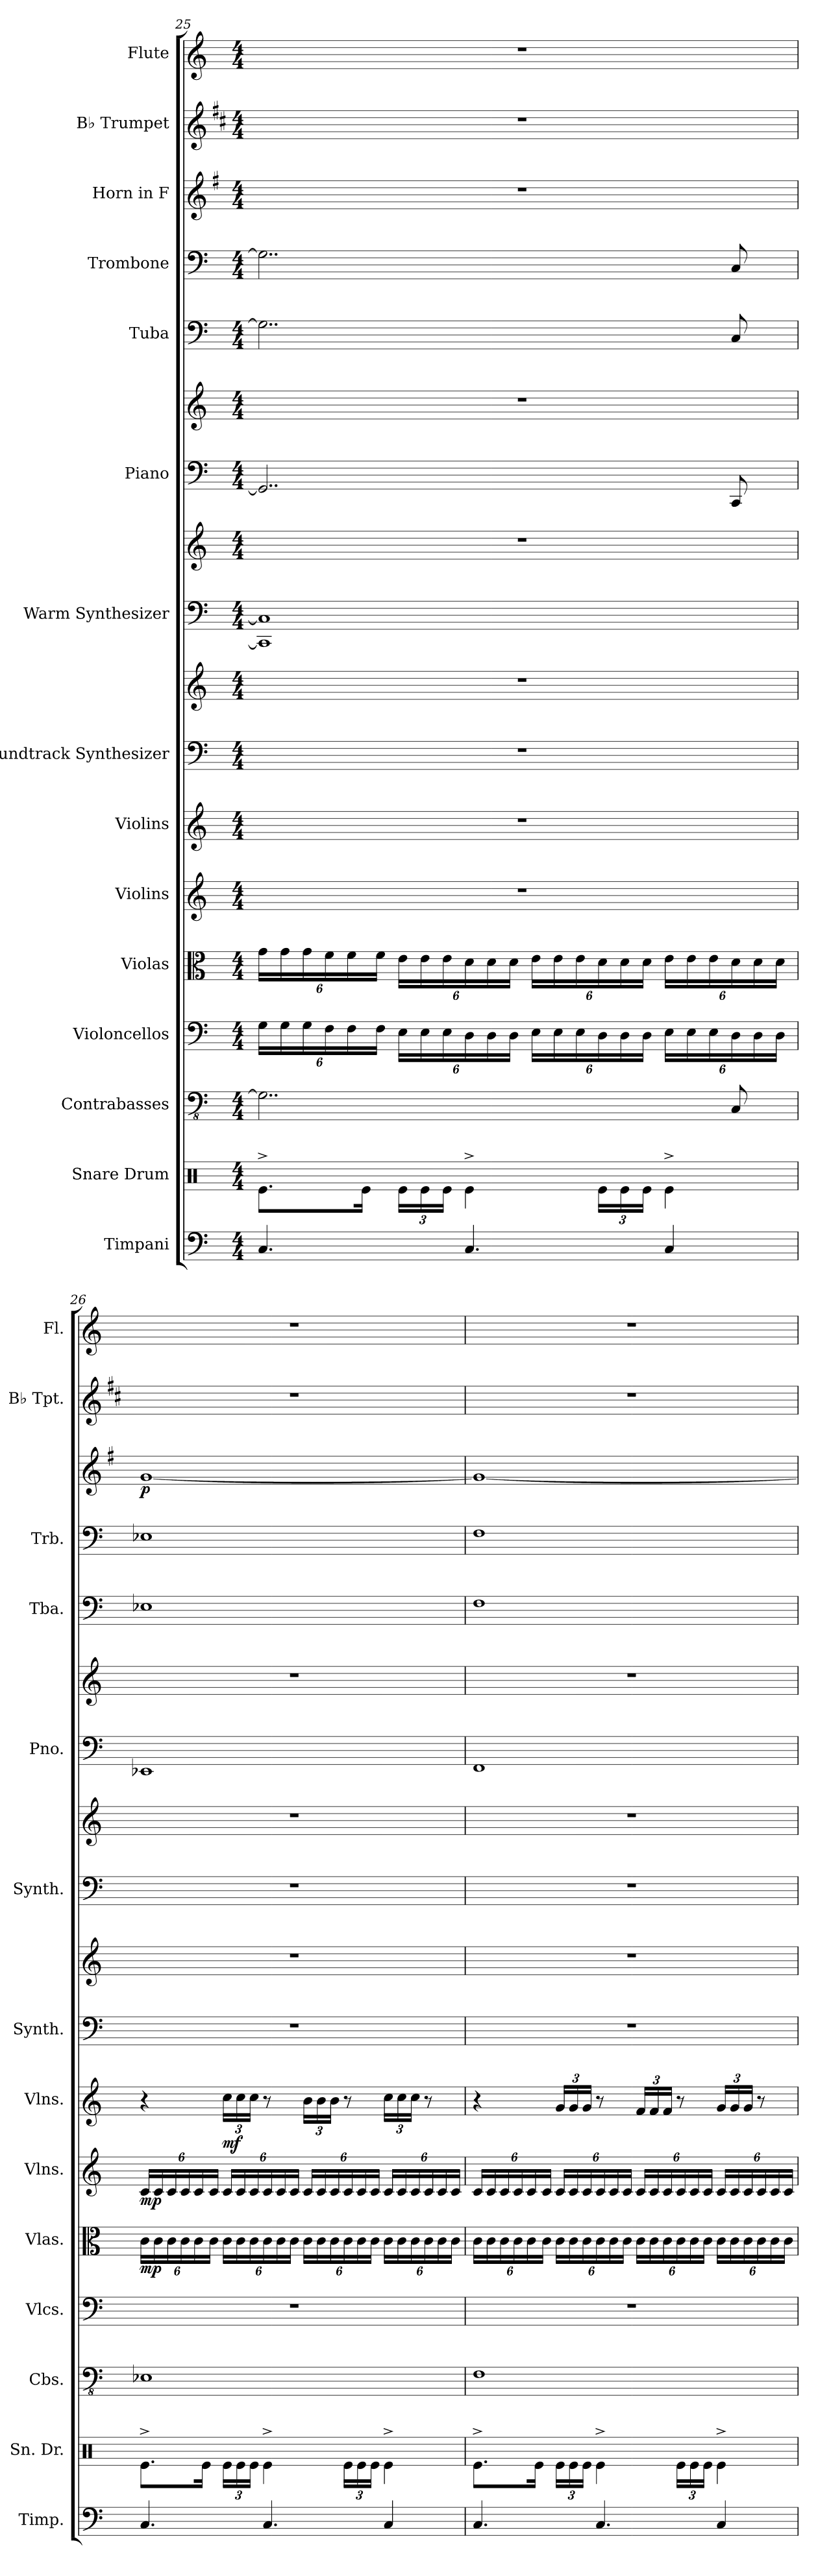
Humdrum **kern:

**kern	**kern	**kern	**kern	**kern	**dynam	**kern	**dynam	**kern	**dynam	**kern	**kern	**kern	**kern	**kern	**kern	**kern	**kern	**kern	**dynam	**kern	**kern
*part15	*part14	*part13	*part12	*part11	*part11	*part10	*part10	*part9	*part9	*part8	*part8	*part7	*part7	*part6	*part6	*part5	*part4	*part3	*part3	*part2	*part1
*staff18	*staff17	*staff16	*staff15	*staff14	*staff14	*staff13	*staff13	*staff12	*staff12	*staff11	*staff10	*staff9	*staff8	*staff7	*staff6	*staff5	*staff4	*staff3	*staff3	*staff2	*staff1
*I"Timpani	*I"Snare Drum	*I"Contrabasses	*I"Violoncellos	*I"Violas	*	*I"Violins	*	*I"Violins	*	*I"Soundtrack Synthesizer	*	*I"Warm Synthesizer	*	*I"Piano	*	*I"Tuba	*I"Trombone	*I"Horn in F	*	*I"B♭ Trumpet	*I"Flute
*I'Timp.	*I'Sn. Dr.	*I'Cbs.	*I'Vlcs.	*I'Vlas.	*	*I'Vlns.	*	*I'Vlns.	*	*I'Synth.	*	*I'Synth.	*	*I'Pno.	*	*I'Tba.	*I'Trb.	*	*	*I'B♭ Tpt.	*I'Fl.
!!LO:PB:g=z
*clefF4	*clefX	*clefFv4	*clefF4	*clefC3	*	*clefG2	*	*clefG2	*	*clefF4	*clefG2	*clefF4	*clefG2	*clefF4	*clefG2	*clefF4	*clefF4	*clefG2	*	*clefG2	*clefG2
*	*	*	*	*	*	*	*	*	*	*	*	*	*	*	*	*	*	*ITrd4c7	*	*ITrd1c2	*
*k[]	*k[]	*k[]	*k[]	*k[]	*	*k[]	*	*k[]	*	*k[]	*k[]	*k[]	*k[]	*k[]	*k[]	*k[]	*k[]	*k[]	*	*k[]	*k[]
*M4/4	*M4/4	*M4/4	*M4/4	*M4/4	*	*M4/4	*	*M4/4	*	*M4/4	*M4/4	*M4/4	*M4/4	*M4/4	*M4/4	*M4/4	*M4/4	*M4/4	*	*M4/4	*M4/4
*	*	*	*Xbrackettup	*Xbrackettup	*	*	*	*	*	*	*	*	*	*	*	*	*	*	*	*	*
=25	=25	=25	=25	=25	=25	=25	=25	=25	=25	=25	=25	=25	=25	=25	=25	=25	=25	=25	=25	=25	=25
4.C/	8.Re^\L	2..GG\]	24G\LL	24g\LL	.	1r	.	1r	.	1r	1r	1CC] 1C]	1r	2..GG/]	1r	2..G\]	2..G\]	1r	.	1r	1r
.	.	.	24G\	24g\	.	.	.	.	.	.	.	.	.	.	.	.	.	.	.	.	.
.	.	.	24G\	24g\	.	.	.	.	.	.	.	.	.	.	.	.	.	.	.	.	.
.	.	.	24F\	24f\	.	.	.	.	.	.	.	.	.	.	.	.	.	.	.	.	.
.	.	.	24F\	24f\	.	.	.	.	.	.	.	.	.	.	.	.	.	.	.	.	.
.	16Re\Jk	.	.	.	.	.	.	.	.	.	.	.	.	.	.	.	.	.	.	.	.
.	.	.	24F\JJ	24f\JJ	.	.	.	.	.	.	.	.	.	.	.	.	.	.	.	.	.
*	*Xbrackettup	*	*	*	*	*	*	*	*	*	*	*	*	*	*	*	*	*	*	*	*
.	24Re\LL	.	24E\LL	24e\LL	.	.	.	.	.	.	.	.	.	.	.	.	.	.	.	.	.
.	24Re\	.	24E\	24e\	.	.	.	.	.	.	.	.	.	.	.	.	.	.	.	.	.
.	24Re\JJ	.	24E\	24e\	.	.	.	.	.	.	.	.	.	.	.	.	.	.	.	.	.
4.C/	4Re^\	.	24D\	24d\	.	.	.	.	.	.	.	.	.	.	.	.	.	.	.	.	.
.	.	.	24D\	24d\	.	.	.	.	.	.	.	.	.	.	.	.	.	.	.	.	.
.	.	.	24D\JJ	24d\JJ	.	.	.	.	.	.	.	.	.	.	.	.	.	.	.	.	.
.	.	.	24E\LL	24e\LL	.	.	.	.	.	.	.	.	.	.	.	.	.	.	.	.	.
.	.	.	24E\	24e\	.	.	.	.	.	.	.	.	.	.	.	.	.	.	.	.	.
.	.	.	24E\	24e\	.	.	.	.	.	.	.	.	.	.	.	.	.	.	.	.	.
.	24Re\LL	.	24D\	24d\	.	.	.	.	.	.	.	.	.	.	.	.	.	.	.	.	.
.	24Re\	.	24D\	24d\	.	.	.	.	.	.	.	.	.	.	.	.	.	.	.	.	.
.	24Re\JJ	.	24D\JJ	24d\JJ	.	.	.	.	.	.	.	.	.	.	.	.	.	.	.	.	.
4C/	4Re^\	.	24E\LL	24e\LL	.	.	.	.	.	.	.	.	.	.	.	.	.	.	.	.	.
.	.	.	24E\	24e\	.	.	.	.	.	.	.	.	.	.	.	.	.	.	.	.	.
.	.	.	24E\	24e\	.	.	.	.	.	.	.	.	.	.	.	.	.	.	.	.	.
.	.	8CC/	24D\	24d\	.	.	.	.	.	.	.	.	.	8CC/	.	8C/	8C/	.	.	.	.
.	.	.	24D\	24d\	.	.	.	.	.	.	.	.	.	.	.	.	.	.	.	.	.
.	.	.	24D\JJ	24d\JJ	.	.	.	.	.	.	.	.	.	.	.	.	.	.	.	.	.
!!LO:PB:g=z
=26	=26	=26	=26	=26	=26	=26	=26	=26	=26	=26	=26	=26	=26	=26	=26	=26	=26	=26	=26	=26	=26
*	*	*	*	*	*	*Xbrackettup	*	*	*	*	*	*	*	*	*	*	*	*	*	*	*
!	!	!	!	!	!LO:DY:b	!	!LO:DY:b	!	!	!	!	!	!	!	!	!	!	!	!LO:DY:b	!	!
4.C/	8.Re^\L	1EE-X	1r	24c\LL	mp	24c/LL	mp	4r	.	1r	1r	1r	1r	1EE-X	1r	1E-X	1E-X	[1c	p	1r	1r
.	.	.	.	24c\	.	24c/	.	.	.	.	.	.	.	.	.	.	.	.	.	.	.
.	.	.	.	24c\	.	24c/	.	.	.	.	.	.	.	.	.	.	.	.	.	.	.
.	.	.	.	24c\	.	24c/	.	.	.	.	.	.	.	.	.	.	.	.	.	.	.
.	.	.	.	24c\	.	24c/	.	.	.	.	.	.	.	.	.	.	.	.	.	.	.
.	16Re\Jk	.	.	.	.	.	.	.	.	.	.	.	.	.	.	.	.	.	.	.	.
.	.	.	.	24c\JJ	.	24c/JJ	.	.	.	.	.	.	.	.	.	.	.	.	.	.	.
*	*	*	*	*	*	*	*	*Xbrackettup	*	*	*	*	*	*	*	*	*	*	*	*	*
!	!	!	!	!	!	!	!	!	!LO:DY:b	!	!	!	!	!	!	!	!	!	!	!	!
.	24Re\LL	.	.	24c\LL	.	24c/LL	.	24cc\LL	mf	.	.	.	.	.	.	.	.	.	.	.	.
.	24Re\	.	.	24c\	.	24c/	.	24cc\	.	.	.	.	.	.	.	.	.	.	.	.	.
.	24Re\JJ	.	.	24c\	.	24c/	.	24cc\JJ	.	.	.	.	.	.	.	.	.	.	.	.	.
4.C/	4Re^\	.	.	24c\	.	24c/	.	8r	.	.	.	.	.	.	.	.	.	.	.	.	.
.	.	.	.	24c\	.	24c/	.	.	.	.	.	.	.	.	.	.	.	.	.	.	.
.	.	.	.	24c\JJ	.	24c/JJ	.	.	.	.	.	.	.	.	.	.	.	.	.	.	.
.	.	.	.	24c\LL	.	24c/LL	.	24b\LL	.	.	.	.	.	.	.	.	.	.	.	.	.
.	.	.	.	24c\	.	24c/	.	24b\	.	.	.	.	.	.	.	.	.	.	.	.	.
.	.	.	.	24c\	.	24c/	.	24b\JJ	.	.	.	.	.	.	.	.	.	.	.	.	.
.	24Re\LL	.	.	24c\	.	24c/	.	8r	.	.	.	.	.	.	.	.	.	.	.	.	.
.	24Re\	.	.	24c\	.	24c/	.	.	.	.	.	.	.	.	.	.	.	.	.	.	.
.	24Re\JJ	.	.	24c\JJ	.	24c/JJ	.	.	.	.	.	.	.	.	.	.	.	.	.	.	.
4C/	4Re^\	.	.	24c\LL	.	24c/LL	.	24cc\LL	.	.	.	.	.	.	.	.	.	.	.	.	.
.	.	.	.	24c\	.	24c/	.	24cc\	.	.	.	.	.	.	.	.	.	.	.	.	.
.	.	.	.	24c\	.	24c/	.	24cc\JJ	.	.	.	.	.	.	.	.	.	.	.	.	.
.	.	.	.	24c\	.	24c/	.	8r	.	.	.	.	.	.	.	.	.	.	.	.	.
.	.	.	.	24c\	.	24c/	.	.	.	.	.	.	.	.	.	.	.	.	.	.	.
.	.	.	.	24c\JJ	.	24c/JJ	.	.	.	.	.	.	.	.	.	.	.	.	.	.	.
!!LO:PB:g=z
=27	=27	=27	=27	=27	=27	=27	=27	=27	=27	=27	=27	=27	=27	=27	=27	=27	=27	=27	=27	=27	=27
4.C/	8.Re^\L	1FF	1r	24c\LL	.	24c/LL	.	4r	.	1r	1r	1r	1r	1FF	1r	1F	1F	1c_	.	1r	1r
.	.	.	.	24c\	.	24c/	.	.	.	.	.	.	.	.	.	.	.	.	.	.	.
.	.	.	.	24c\	.	24c/	.	.	.	.	.	.	.	.	.	.	.	.	.	.	.
.	.	.	.	24c\	.	24c/	.	.	.	.	.	.	.	.	.	.	.	.	.	.	.
.	.	.	.	24c\	.	24c/	.	.	.	.	.	.	.	.	.	.	.	.	.	.	.
.	16Re\Jk	.	.	.	.	.	.	.	.	.	.	.	.	.	.	.	.	.	.	.	.
.	.	.	.	24c\JJ	.	24c/JJ	.	.	.	.	.	.	.	.	.	.	.	.	.	.	.
.	24Re\LL	.	.	24c\LL	.	24c/LL	.	24g/LL	.	.	.	.	.	.	.	.	.	.	.	.	.
.	24Re\	.	.	24c\	.	24c/	.	24g/	.	.	.	.	.	.	.	.	.	.	.	.	.
.	24Re\JJ	.	.	24c\	.	24c/	.	24g/JJ	.	.	.	.	.	.	.	.	.	.	.	.	.
4.C/	4Re^\	.	.	24c\	.	24c/	.	8r	.	.	.	.	.	.	.	.	.	.	.	.	.
.	.	.	.	24c\	.	24c/	.	.	.	.	.	.	.	.	.	.	.	.	.	.	.
.	.	.	.	24c\JJ	.	24c/JJ	.	.	.	.	.	.	.	.	.	.	.	.	.	.	.
.	.	.	.	24c\LL	.	24c/LL	.	24f/LL	.	.	.	.	.	.	.	.	.	.	.	.	.
.	.	.	.	24c\	.	24c/	.	24f/	.	.	.	.	.	.	.	.	.	.	.	.	.
.	.	.	.	24c\	.	24c/	.	24f/JJ	.	.	.	.	.	.	.	.	.	.	.	.	.
.	24Re\LL	.	.	24c\	.	24c/	.	8r	.	.	.	.	.	.	.	.	.	.	.	.	.
.	24Re\	.	.	24c\	.	24c/	.	.	.	.	.	.	.	.	.	.	.	.	.	.	.
.	24Re\JJ	.	.	24c\JJ	.	24c/JJ	.	.	.	.	.	.	.	.	.	.	.	.	.	.	.
4C/	4Re^\	.	.	24c\LL	.	24c/LL	.	24g/LL	.	.	.	.	.	.	.	.	.	.	.	.	.
.	.	.	.	24c\	.	24c/	.	24g/	.	.	.	.	.	.	.	.	.	.	.	.	.
.	.	.	.	24c\	.	24c/	.	24g/JJ	.	.	.	.	.	.	.	.	.	.	.	.	.
.	.	.	.	24c\	.	24c/	.	8r	.	.	.	.	.	.	.	.	.	.	.	.	.
.	.	.	.	24c\	.	24c/	.	.	.	.	.	.	.	.	.	.	.	.	.	.	.
.	.	.	.	24c\JJ	.	24c/JJ	.	.	.	.	.	.	.	.	.	.	.	.	.	.	.
=	=	=	=	=	=	=	=	=	=	=	=	=	=	=	=	=	=	=	=	=	=
*-	*-	*-	*-	*-	*-	*-	*-	*-	*-	*-	*-	*-	*-	*-	*-	*-	*-	*-	*-	*-	*-
